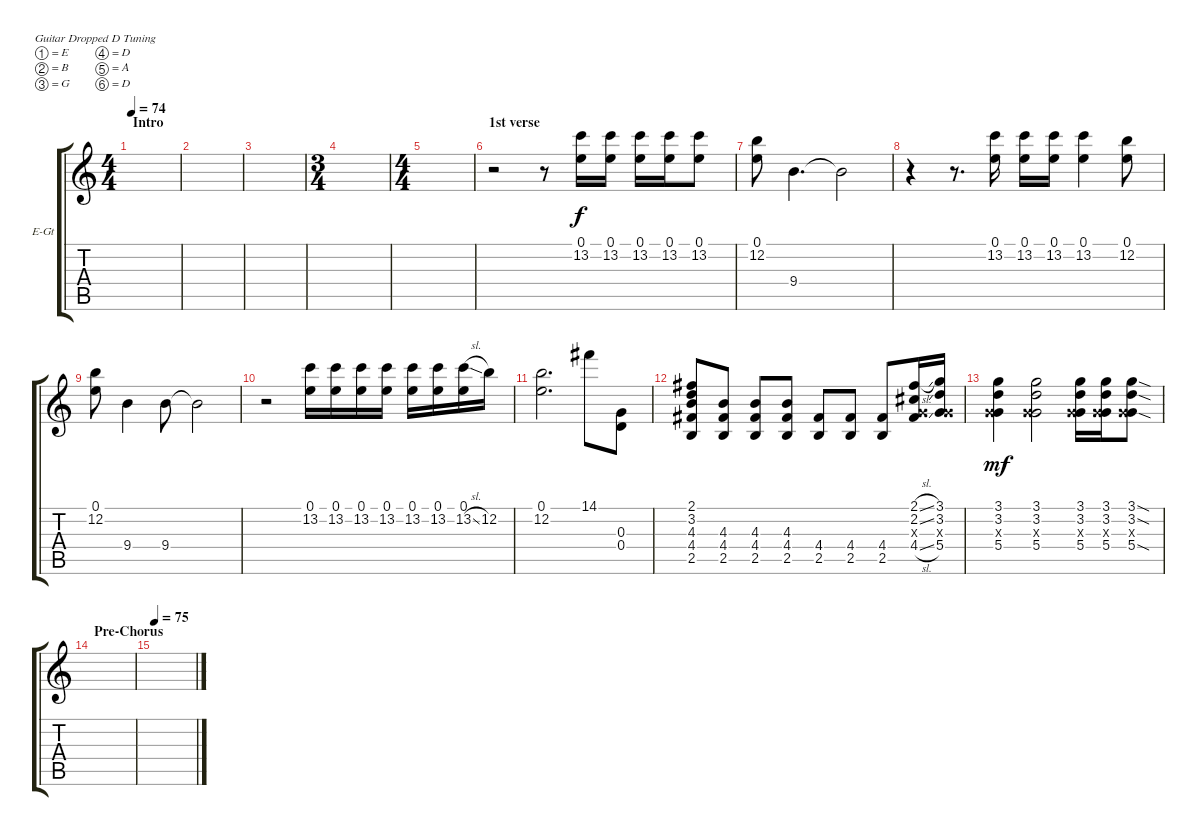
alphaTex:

\defaultSystemsLayout 4
\bracketExtendMode groupsimilarinstruments
\firstSystemTrackNameOrientation horizontal
\otherSystemsTrackNameOrientation horizontal
\track ("Gtr. 3 (clean then slight dist.)" "E-Gt") {instrument electricguitarclean}
\staff {score tabs}
\tuning (E4 B3 G3 D3 A2 D2)
\ts (4 4)
\section ("" "Intro")
\tempo 74
\clef g2
\scale
0.485477
\ks c
|
\scale
0.257261 |
\scale
0.257261 |
\ts (3 4)
\scale
0.39527 |
\ts (4 4)
\scale
0.39527 |
\section ("" "1st verse")
\scale
0.209459 r.2 r.8 (0.1 13.2).16 (0.1 13.2).16 (0.1 13.2).16 (0.1 13.2).16 (0.1 13.2).8 |
\scale
0.333333 (0.1 12.2).8 9.4.4{d} 9.4{t}.2 |
\scale
0.333333 r.4 r.8{d} (0.1 13.2).16 (0.1 13.2).16 (0.1 13.2).16 (0.1 13.2).4 (12.2 0.1).8 |
\scale
0.333333 (12.2 0.1).8 9.4.4 9.4.8 9.4{t}.2 |
\scale
0.333333 r.2 (0.1 13.2).16 (0.1 13.2).16 (0.1 13.2).16 (0.1 13.2).16 (0.1 13.2).16 (0.1 13.2).16 (0.1 13.2{sl}).16 12.2.16 |
\scale
0.333333 (12.2 0.1).2{d} 14.1.8 (0.3 0.4).8 |
\scale
0.333333 (2.5 4.4 4.3 3.2 2.1).8 (4.3 4.4 2.5).8 (4.3 4.4 2.5).8 (4.3 4.4 2.5).8 (4.4 2.5).8 (4.4 2.5).8 (4.4 2.5).8 (4.4{sl} 0.3{x} 2.2{sl} 2.1{sl}).16 (5.4 0.3{x} 3.2 3.1).16 |
\scale
0.333333 (5.4 0.3{x} 3.2 3.1).4{dy mf} (5.4 0.3{x} 3.2 3.1).2 (5.4 0.3{x} 3.2 3.1).16 (5.4 0.3{x} 3.2 3.1).16 (5.4{sod} 0.3{x} 3.2{sod} 3.1{sod}).8 |
\section ("" "Pre-Chorus")
\scale
0.333333 |
\tempo 75
\scale
0.333333 |
\scale
0.333333
